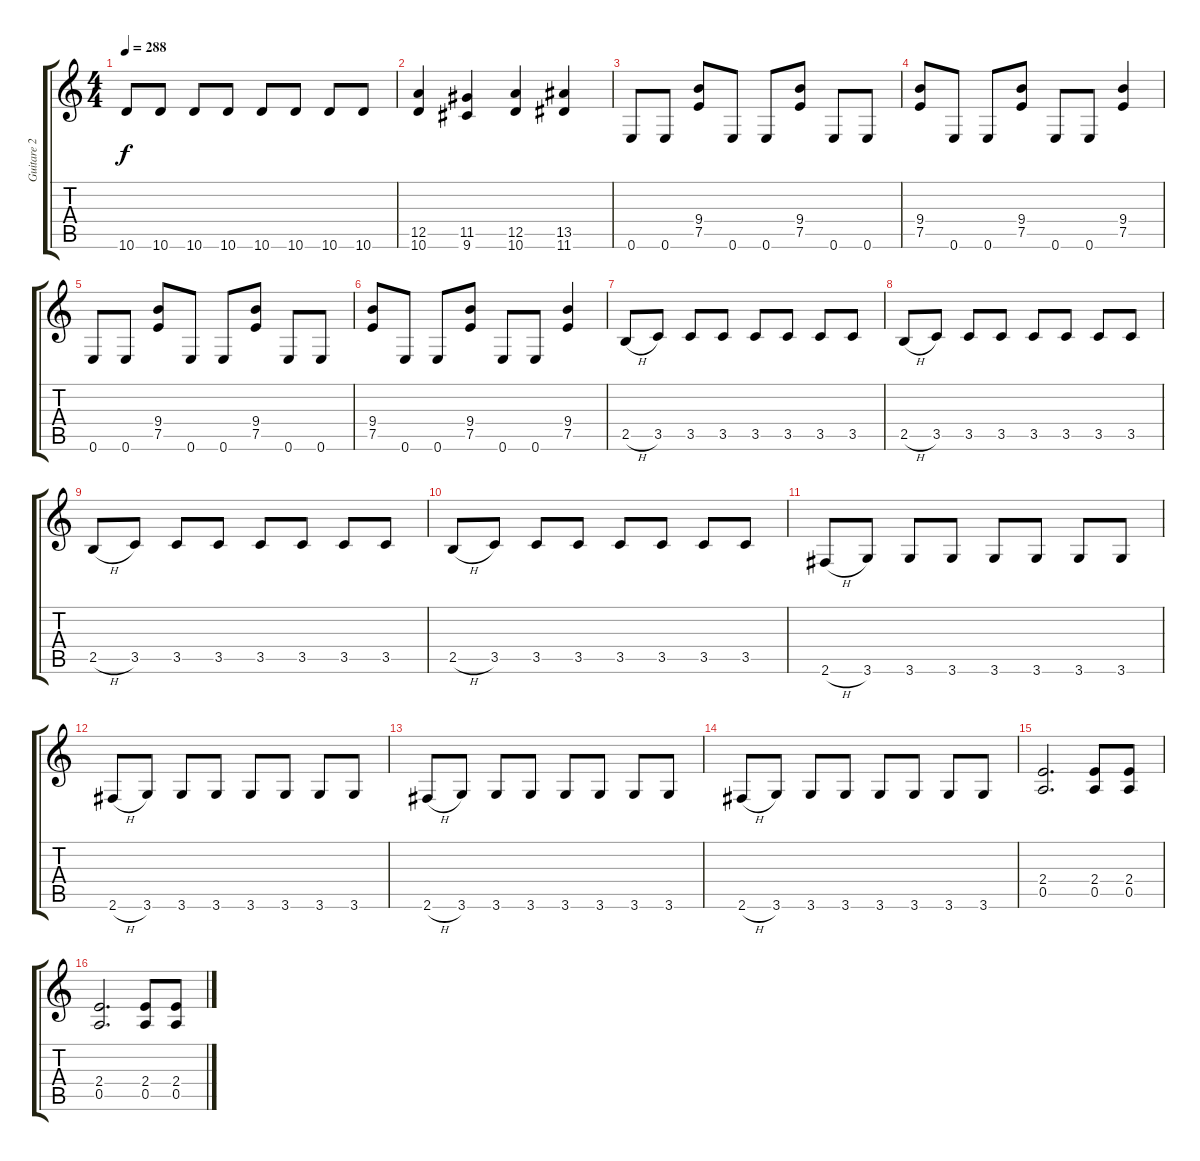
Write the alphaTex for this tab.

\track ("Guitare 2" "Guitare 2") {instrument distortionguitar}
\staff {score tabs}
\tuning (E4 B3 G3 D3 A2 E2) {hide}
\ts (4 4)
\tempo 288
\clef g2
\ks c
10.6.8{dy f} 10.6.8 10.6.8 10.6.8 10.6.8 10.6.8 10.6.8 10.6.8 |
(12.5 10.6).4 (11.5 9.6).4 (12.5 10.6).4 (13.5 11.6).4 |
0.6.8 0.6.8 (9.4 7.5).8 0.6.8 0.6.8 (9.4 7.5).8 0.6.8 0.6.8 |
(9.4 7.5).8 0.6.8 0.6.8 (9.4 7.5).8 0.6.8 0.6.8 (9.4 7.5).4 |
0.6.8 0.6.8 (9.4 7.5).8 0.6.8 0.6.8 (9.4 7.5).8 0.6.8 0.6.8 |
(9.4 7.5).8 0.6.8 0.6.8 (9.4 7.5).8 0.6.8 0.6.8 (9.4 7.5).4 |
2.5{h}.8 3.5.8 3.5.8 3.5.8 3.5.8 3.5.8 3.5.8 3.5.8 |
2.5{h}.8 3.5.8 3.5.8 3.5.8 3.5.8 3.5.8 3.5.8 3.5.8 |
2.5{h}.8 3.5.8 3.5.8 3.5.8 3.5.8 3.5.8 3.5.8 3.5.8 |
2.5{h}.8 3.5.8 3.5.8 3.5.8 3.5.8 3.5.8 3.5.8 3.5.8 |
2.6{h}.8 3.6.8 3.6.8 3.6.8 3.6.8 3.6.8 3.6.8 3.6.8 |
2.6{h}.8 3.6.8 3.6.8 3.6.8 3.6.8 3.6.8 3.6.8 3.6.8 |
2.6{h}.8 3.6.8 3.6.8 3.6.8 3.6.8 3.6.8 3.6.8 3.6.8 |
2.6{h}.8 3.6.8 3.6.8 3.6.8 3.6.8 3.6.8 3.6.8 3.6.8 |
(2.4 0.5).2{d} (2.4 0.5).8 (2.4 0.5).8 |
(2.4 0.5).2{d} (2.4 0.5).8 (2.4 0.5).8
